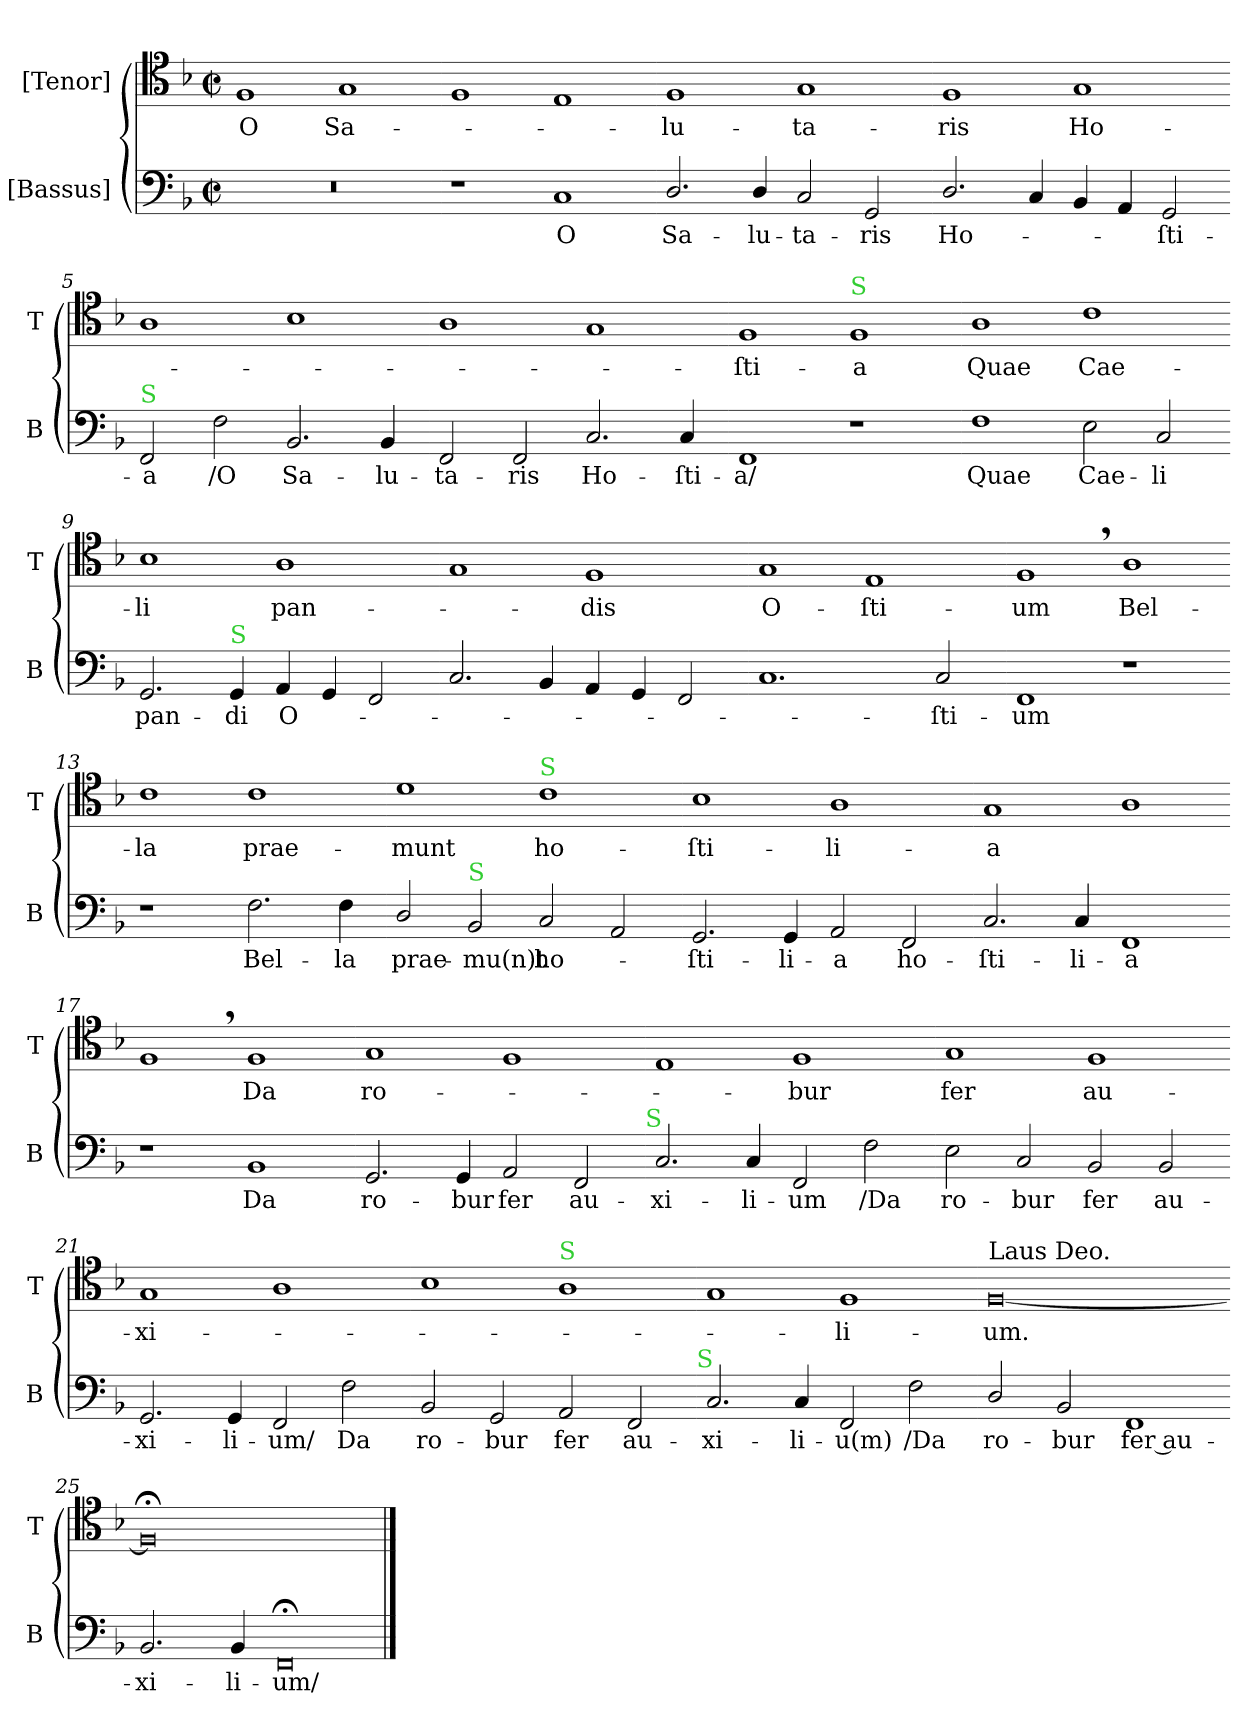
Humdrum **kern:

**kern	**text	**kern	**text
*part2	*part2	*part1	*part1
*staff2	*staff2	*staff1	*staff1
*I"[Bassus]	*	*I"[Tenor]	*
*I'B	*	*I'T	*
*clefF4	*	*clefC4	*
*k[b-]	*	*k[b-]	*
*M2/1	*	*M2/1	*
*met(c|)	*	*met(c|)	*
=1	=1	=1	=1
0r	.	1F	O
.	.	1G	Sa-
=2-	=2-	=2-	=2-
1r	.	1F	.
1C	O	1E	.
=3-	=3-	=3-	=3-
2.D/	Sa-	1F	-lu-
4D/	-lu-	.	.
2C/	-ta-	1G	-ta-
2GG/	-ris	.	.
=4-	=4-	=4-	=4-
2.D/	Ho-	1F	-ris
4C/	.	.	.
4BB-/	.	1G	Ho-
4AA/	.	.	.
2GG/	-ſti-	.	.
=5-	=5-	=5-	=5-
!LO:TX:a:color=limegreen:t=S	!	!	!
2FF/	-a	1A	.
2F\	/O	.	.
2.BB-/	Sa-	1B-	.
4BB-/	-lu-	.	.
=6-	=6-	=6-	=6-
2FF/	-ta-	1A	.
2FF/	-ris	.	.
2.C/	Ho-	1G	.
4C/	-ſti-	.	.
=7-	=7-	=7-	=7-
1FF	-a/	1F	-ſti-
!	!	!LO:TX:a:color=limegreen:t=S	!
1r	.	1F	-a
=8-	=8-	=8-	=8-
1F	Quae	1A	Quae
2E\	Cae-	1c	Cae-
2C/	-li	.	.
=9-	=9-	=9-	=9-
2.GG/	pan-	1B-	-li
!LO:TX:a:color=limegreen:t=S	!	!	!
4GG/	-di	.	.
4AA/	O-	1A	pan-
4GG/	.	.	.
2FF/	.	.	.
=10-	=10-	=10-	=10-
2.C/	.	1G	.
4BB-/	.	.	.
4AA/	.	1F	-dis
4GG/	.	.	.
2FF/	.	.	.
=11-	=11-	=11-	=11-
1.C	.	1G	O-
.	.	1E	-ſti-
2C/	-ſti-	.	.
=12-	=12-	=12-	=12-
1FF	-um	1F,	-um
1r	.	1A	Bel-
=13-	=13-	=13-	=13-
1r	.	1c	-la
2.F\	Bel-	1c	prae-
4F\	-la	.	.
=14-	=14-	=14-	=14-
2D/	prae-	1d	-munt
!LO:TX:a:color=limegreen:t=S	!	!	!
2BB-/	-mu(n)t	.	.
!	!	!LO:TX:a:color=limegreen:t=S	!
2C/	ho-	1c	ho-
2AA/	.	.	.
=15-	=15-	=15-	=15-
2.GG/	-ſti-	1B-	-ſti-
4GG/	-li-	.	.
2AA/	-a	1A	-li-
2FF/	ho-	.	.
=16-	=16-	=16-	=16-
2.C/	-ſti-	1G	-a
4C/	-li-	.	.
1FF	-a	1A	.
=17-	=17-	=17-	=17-
1r	.	1F,	.
1BB-	Da	1F	Da
=18-	=18-	=18-	=18-
2.GG/	ro-	1G	ro-
4GG/	-bur	.	.
2AA/	fer	1F	.
2FF/	au-	.	.
!LO:TX:a:color=limegreen:t=S	!	!	!
=19-	=19-	=19-	=19-
2.C/	-xi-	1E	.
4C/	-li-	.	.
2FF/	-um	1F	-bur
2F\	/Da	.	.
=20-	=20-	=20-	=20-
2E\	ro-	1G	fer
2C/	-bur	.	.
2BB-/	fer	1F	au-
2BB-/	au-	.	.
=21-	=21-	=21-	=21-
2.GG/	-xi-	1G	-xi-
4GG/	-li-	.	.
2FF/	-um/	1A	.
2F\	Da	.	.
=22-	=22-	=22-	=22-
2BB-/	ro-	1B-	.
2GG/	-bur	.	.
!	!	!LO:TX:a:color=limegreen:t=S	!
2AA/	fer	1A	.
2FF/	au-	.	.
!LO:TX:a:color=limegreen:t=S	!	!	!
=23-	=23-	=23-	=23-
2.C/	-xi-	1G	.
4C/	-li-	.	.
2FF/	-u(m)	1F	-li-
2F\	/Da	.	.
=24-	=24-	=24-	=24-
!	!	!LO:TX:a:t=Laus Deo.	!
2D/	ro-	[0F	-um.
2BB-/	-bur	.	.
1FF	fer au-	.	.
=25-	=25-	=25-	=25-
2.BB-/	-xi-	0F;<;]	.
4BB-/	-li-	.	.
!LO:N:vis=0	!	!	!
1FF;<	-um/	.	.
==	==	==	==
*-	*-	*-	*-
